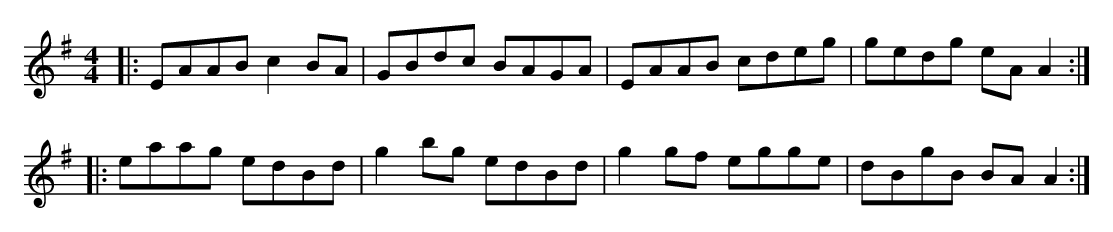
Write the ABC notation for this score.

X:1
M:4/4
K:Emin
|:EAAB c2BA|GBdc BAGA|EAAB cdeg|gedg eAA2:|
|:eaag edBd|g2bg edBd|g2gf egge|dBgB BAA2:|
